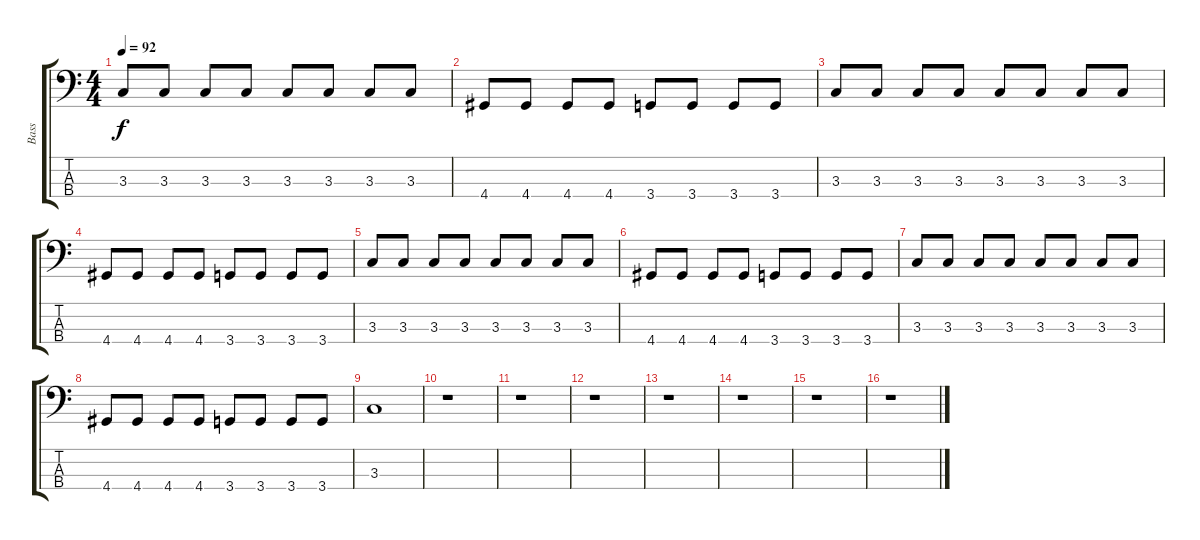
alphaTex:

\track ("Bass" "Bass") {instrument electricbassfinger}
\staff {score tabs}
\tuning (G2 D2 A1 E1) {hide}
\ts (4 4)
\tempo 92
\clef f4
\ks c
3.3.8{dy f} 3.3.8 3.3.8 3.3.8 3.3.8 3.3.8 3.3.8 3.3.8 |
4.4.8 4.4.8 4.4.8 4.4.8 3.4.8 3.4.8 3.4.8 3.4.8 |
3.3.8 3.3.8 3.3.8 3.3.8 3.3.8 3.3.8 3.3.8 3.3.8 |
4.4.8 4.4.8 4.4.8 4.4.8 3.4.8 3.4.8 3.4.8 3.4.8 |
3.3.8 3.3.8 3.3.8 3.3.8 3.3.8 3.3.8 3.3.8 3.3.8 |
4.4.8 4.4.8 4.4.8 4.4.8 3.4.8 3.4.8 3.4.8 3.4.8 |
3.3.8 3.3.8 3.3.8 3.3.8 3.3.8 3.3.8 3.3.8 3.3.8 |
4.4.8 4.4.8 4.4.8 4.4.8 3.4.8 3.4.8 3.4.8 3.4.8 |
3.3.1{volume 3} |
r.1 |
r.1 |
r.1 |
r.1 |
r.1 |
r.1 |
r.1
